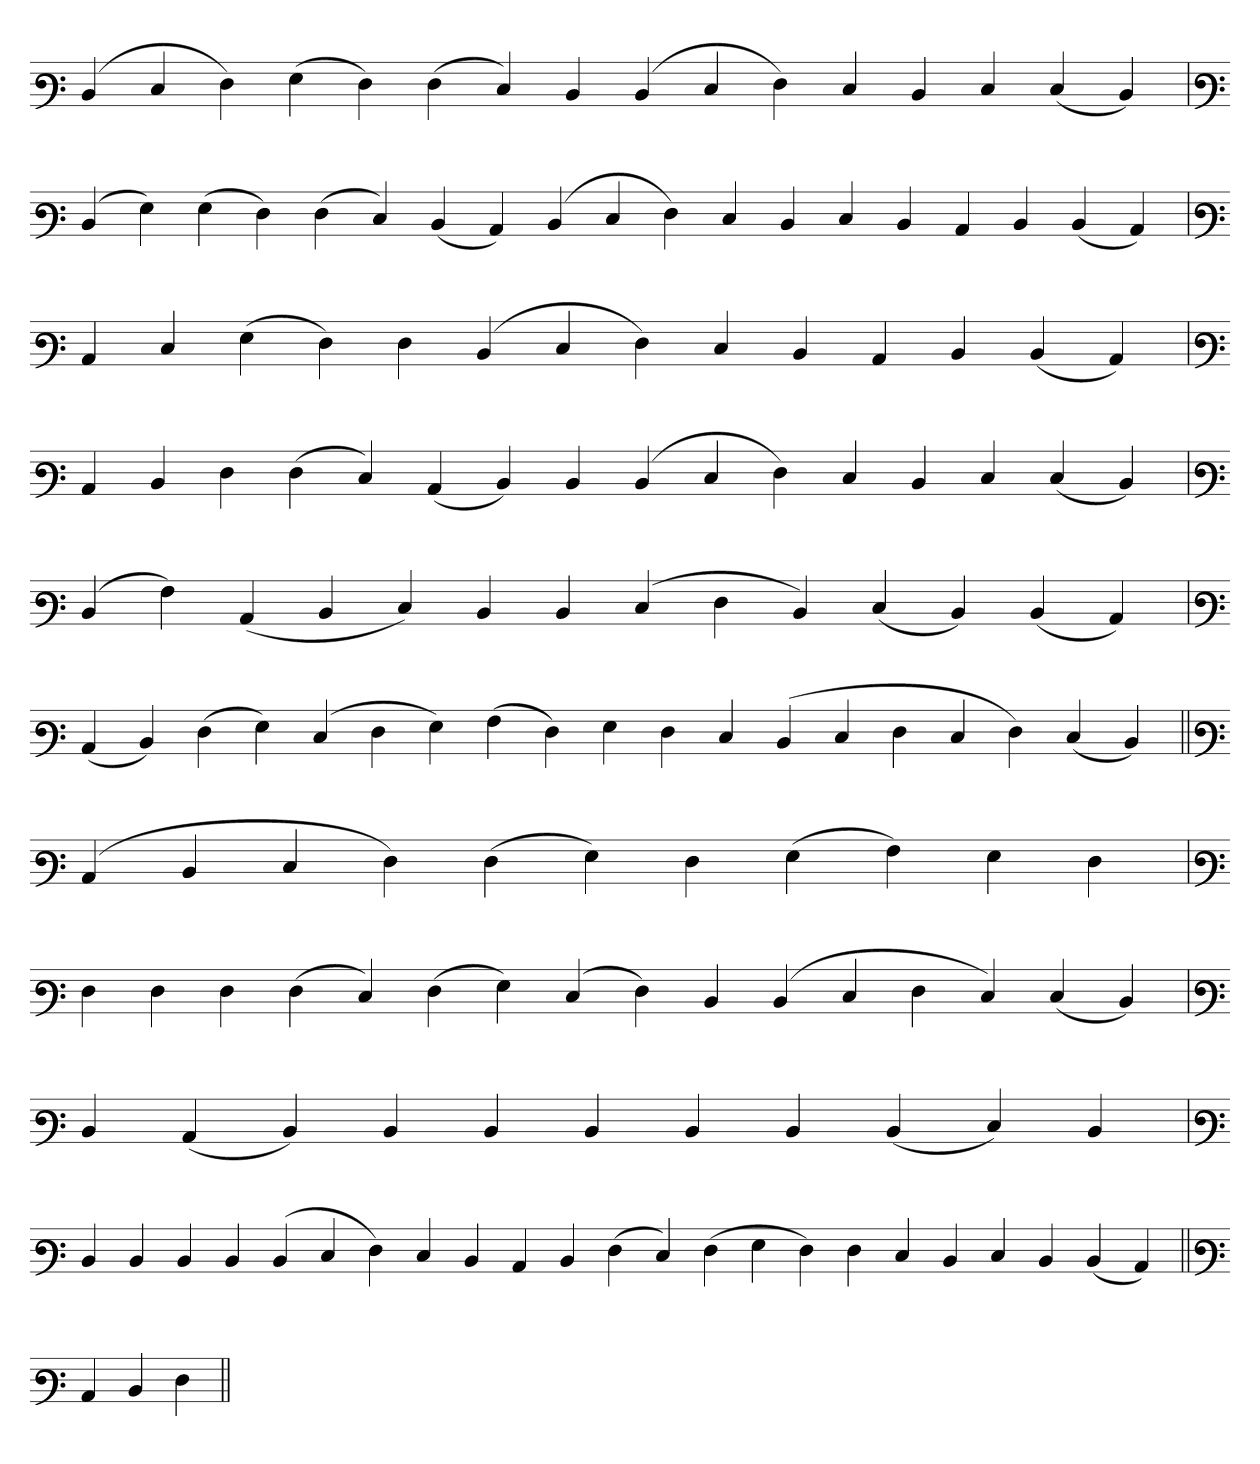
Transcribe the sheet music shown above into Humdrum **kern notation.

**kern
*part1
*staff1
*clefF3
=
(4D
4E
4F)
(4G
4F)
(4F
4E)
4D
(4D
4E
4F)
4E
4D
4E
(4E
4D)
=
*clefF3
(4D
4G)
(4G
4F)
(4F
4E)
(4D
4C)
(4D
4E
4F)
4E
4D
4E
4D
4C
4D
(4D
4C)
=`
*clefF3
4C
4E
(4G
4F)
4F
(4D
4E
4F)
4E
4D
4C
4D
(4D
4C)
='
*clefF3
4C
4D
4F
(4F
4E)
(4C
4D)
4D
(4D
4E
4F)
4E
4D
4E
(4E
4D)
='
*clefF3
(4D
4A)
(4C
4D
4E)
4D
4D
(4E
4F
4D)
(4E
4D)
(4D
4C)
=`
*clefF3
(4C
4D)
(4F
4G)
(4E
4F
4G)
(4A
4F)
4G
4F
4E
(4D
4E
4F
4E
4F)
(4E
4D)
=||
*clefF3
(4C
4D
4E
4F)
(4F
4G)
4F
(4G
4A)
4G
4F
=`
*clefF3
4F
4F
4F
(4F
4E)
(4F
4G)
(4E
4F)
4D
(4D
4E
4F
4E)
(4E
4D)
='
*clefF3
4D
(4C
4D)
4D
4D
4D
4D
4D
(4D
4E)
4D
=`
*clefF3
4D
4D
4D
4D
(4D
4E
4F)
4E
4D
4C
4D
(4F
4E)
(4F
4G
4F)
4F
4E
4D
4E
4D
(4D
4C)
=||
*clefF3
4C
4D
4F
=||
*-
